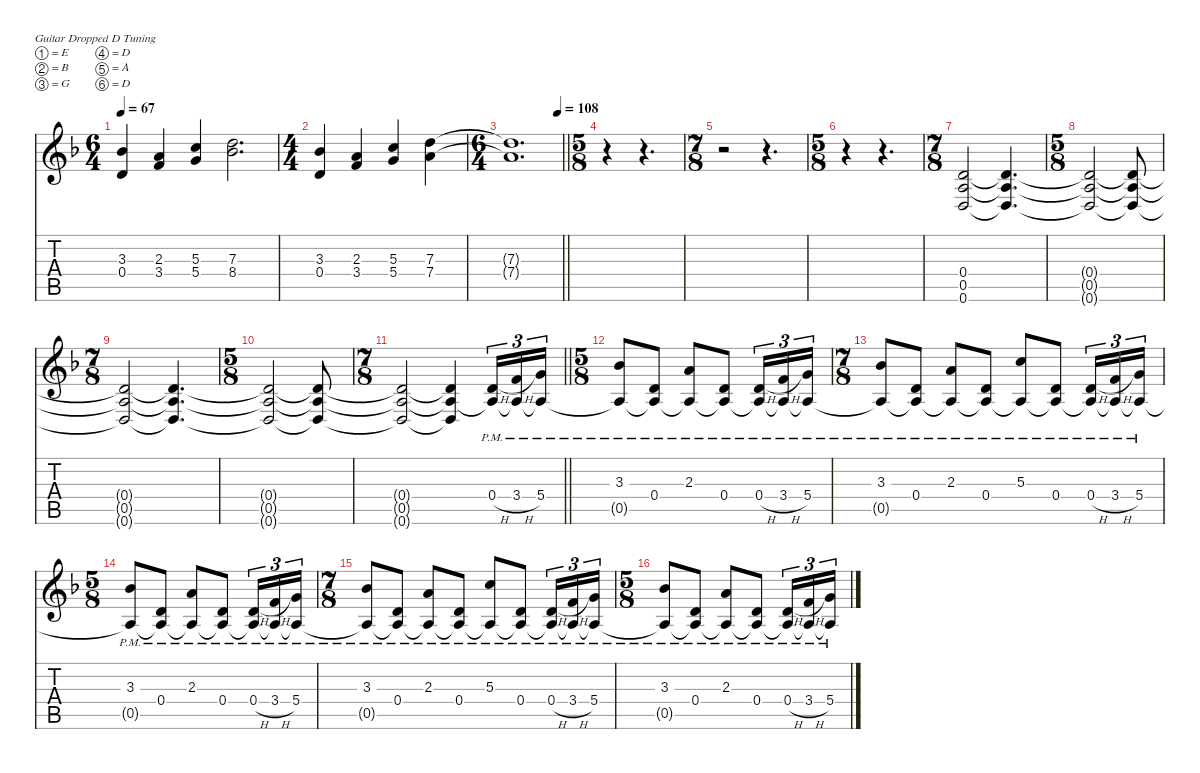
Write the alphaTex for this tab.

\defaultSystemsLayout 4
\hideDynamics
\bracketExtendMode nobrackets
\singleTrackTrackNamePolicy hidden
\multiTrackTrackNamePolicy hidden
\firstSystemTrackNameMode fullname
\firstSystemTrackNameOrientation horizontal
\otherSystemsTrackNameOrientation horizontal
\track ("Adam Jones" "od.guit.") {defaultSystemsLayout 4 mute instrument overdrivenguitar}
\staff {score tabs}
\tuning (E4 B3 G3 D3 A2 D2)
\ts (6 4)
\beaming (8 2 2 2 6)
\tempo 67
\clef g2
\ks dminor
(3.3{acc b} 0.4{acc forcenatural}).4{dy f instrument electricguitarclean beam Up} (2.3{acc forcenatural} 3.4{acc forcenatural}).4{beam Up} (5.3{acc forcenatural} 5.4{acc forcenatural}).4{beam Up} (7.3{acc forcenatural} 8.4{acc b}).2{d beam Down} |
\ts (4 4)
\beaming (8 2 2 2 2)
(3.3{acc b} 0.4{acc forcenatural}).4{beam Up} (2.3{acc forcenatural} 3.4{acc forcenatural}).4{beam Up} (5.3{acc forcenatural} 5.4{acc forcenatural}).4{beam Up} (7.3{acc forcenatural} 7.4{acc forcenatural}).4{beam Down} |
\ts (6 4)
\beaming (8 2 2 2 6)
\tempo (108 0.916567)
\barLineRight lightlight
(7.3{t acc forcenatural} 7.4{t acc forcenatural}).1{d beam Down} |
\ts (5 8)
\beaming (8 2 2 2 2)
r.4{beam Down} r.4{d beam Down} |
\ts (7 8)
\beaming (8 2 2 2 2)
r.2{beam Down} r.4{d beam Down} |
\ts (5 8)
\beaming (8 2 2 2 2)
r.4{beam Down} r.4{d beam Down} |
\ts (7 8)
\beaming (8 2 2 2 2)
(0.4{acc forcenatural} 0.5{acc forcenatural} 0.6{acc forcenatural}).2{instrument overdrivenguitar beam Up} (0.4{t acc forcenatural} 0.5{t acc forcenatural} 0.6{t acc forcenatural}).4{d beam Up} |
\ts (5 8)
\beaming (8 2 2 2 2)
(0.4{t acc forcenatural} 0.5{t acc forcenatural} 0.6{t acc forcenatural}).2{beam Up} (0.4{t acc forcenatural} 0.5{t acc forcenatural} 0.6{t acc forcenatural}).8{beam Up} |
\ts (7 8)
\beaming (8 2 2 2 2)
(0.4{t acc forcenatural} 0.5{t acc forcenatural} 0.6{t acc forcenatural}).2{beam Up} (0.4{t acc forcenatural} 0.5{t acc forcenatural} 0.6{t acc forcenatural}).4{d beam Up} |
\ts (5 8)
\beaming (8 2 2 2 2)
(0.4{t acc forcenatural} 0.5{t acc forcenatural} 0.6{t acc forcenatural}).2{beam Up} (0.4{t acc forcenatural} 0.5{t acc forcenatural} 0.6{t acc forcenatural}).8{beam Up} |
\ts (7 8)
\beaming (8 2 2 2 2)
\barLineRight lightlight
(0.4{t acc forcenatural} 0.5{t acc forcenatural} 0.6{t acc forcenatural}).2{beam Up} (0.4{t acc forcenatural} 0.5{t acc forcenatural} 0.6{t acc forcenatural}).4{beam Up} (0.4{h pm acc forcenatural} 0.5{t acc forcenatural}).16{tu (3 2) beam Up} (3.4{h pm acc forcenatural} 0.5{t acc forcenatural}).16{tu (3 2) beam Up} (5.4{pm acc forcenatural} 0.5{t acc forcenatural}).16{tu (3 2) beam Up} |
\ts (5 8)
\beaming (8 2 2 2 2)
(3.3{pm acc b} 0.5{t acc forcenatural}).8{beam Up} (0.4{pm acc forcenatural} 0.5{t acc forcenatural}).8{beam Up} (2.3{pm acc forcenatural} 0.5{t acc forcenatural}).8{beam Up} (0.4{pm acc forcenatural} 0.5{t acc forcenatural}).8{beam Up} (0.4{h pm acc forcenatural} 0.5{t acc forcenatural}).16{tu (3 2) beam Up} (3.4{h pm acc forcenatural} 0.5{t acc forcenatural}).16{tu (3 2) beam Up} (5.4{pm acc forcenatural} 0.5{t acc forcenatural}).16{tu (3 2) beam Up} |
\ts (7 8)
\beaming (8 2 2 2 2)
(3.3{pm acc b} 0.5{t acc forcenatural}).8{beam Up} (0.4{pm acc forcenatural} 0.5{t acc forcenatural}).8{beam Up} (2.3{pm acc forcenatural} 0.5{t acc forcenatural}).8{beam Up} (0.4{pm acc forcenatural} 0.5{t acc forcenatural}).8{beam Up} (5.3{pm acc forcenatural} 0.5{t acc forcenatural}).8{beam Up} (0.4{pm acc forcenatural} 0.5{t acc forcenatural}).8{beam Up} (0.4{h pm acc forcenatural} 0.5{t acc forcenatural}).16{tu (3 2) beam Up} (3.4{h pm acc forcenatural} 0.5{t acc forcenatural}).16{tu (3 2) beam Up} (5.4{pm acc forcenatural} 0.5{t acc forcenatural}).16{tu (3 2) beam Up} |
\ts (5 8)
\beaming (8 2 2 2 2)
(3.3{pm acc b} 0.5{t acc forcenatural}).8{beam Up} (0.4{pm acc forcenatural} 0.5{t acc forcenatural}).8{beam Up} (2.3{pm acc forcenatural} 0.5{t acc forcenatural}).8{beam Up} (0.4{pm acc forcenatural} 0.5{t acc forcenatural}).8{beam Up} (0.4{h pm acc forcenatural} 0.5{t acc forcenatural}).16{tu (3 2) beam Up} (3.4{h pm acc forcenatural} 0.5{t acc forcenatural}).16{tu (3 2) beam Up} (5.4{pm acc forcenatural} 0.5{t acc forcenatural}).16{tu (3 2) beam Up} |
\ts (7 8)
\beaming (8 2 2 2 2)
(3.3{pm acc b} 0.5{t acc forcenatural}).8{beam Up} (0.4{pm acc forcenatural} 0.5{t acc forcenatural}).8{beam Up} (2.3{pm acc forcenatural} 0.5{t acc forcenatural}).8{beam Up} (0.4{pm acc forcenatural} 0.5{t acc forcenatural}).8{beam Up} (5.3{pm acc forcenatural} 0.5{t acc forcenatural}).8{beam Up} (0.4{pm acc forcenatural} 0.5{t acc forcenatural}).8{beam Up} (0.4{h pm acc forcenatural} 0.5{t acc forcenatural}).16{tu (3 2) beam Up} (3.4{h pm acc forcenatural} 0.5{t acc forcenatural}).16{tu (3 2) beam Up} (5.4{pm acc forcenatural} 0.5{t acc forcenatural}).16{tu (3 2) beam Up} |
\ts (5 8)
\beaming (8 2 2 2 2)
(3.3{pm acc b} 0.5{t acc forcenatural}).8{beam Up} (0.4{pm acc forcenatural} 0.5{t acc forcenatural}).8{beam Up} (2.3{pm acc forcenatural} 0.5{t acc forcenatural}).8{beam Up} (0.4{pm acc forcenatural} 0.5{t acc forcenatural}).8{beam Up} (0.4{h pm acc forcenatural} 0.5{t acc forcenatural}).16{tu (3 2) beam Up} (3.4{h pm acc forcenatural} 0.5{t acc forcenatural}).16{tu (3 2) beam Up} (5.4{pm acc forcenatural} 0.5{t acc forcenatural}).16{tu (3 2) beam Up}
